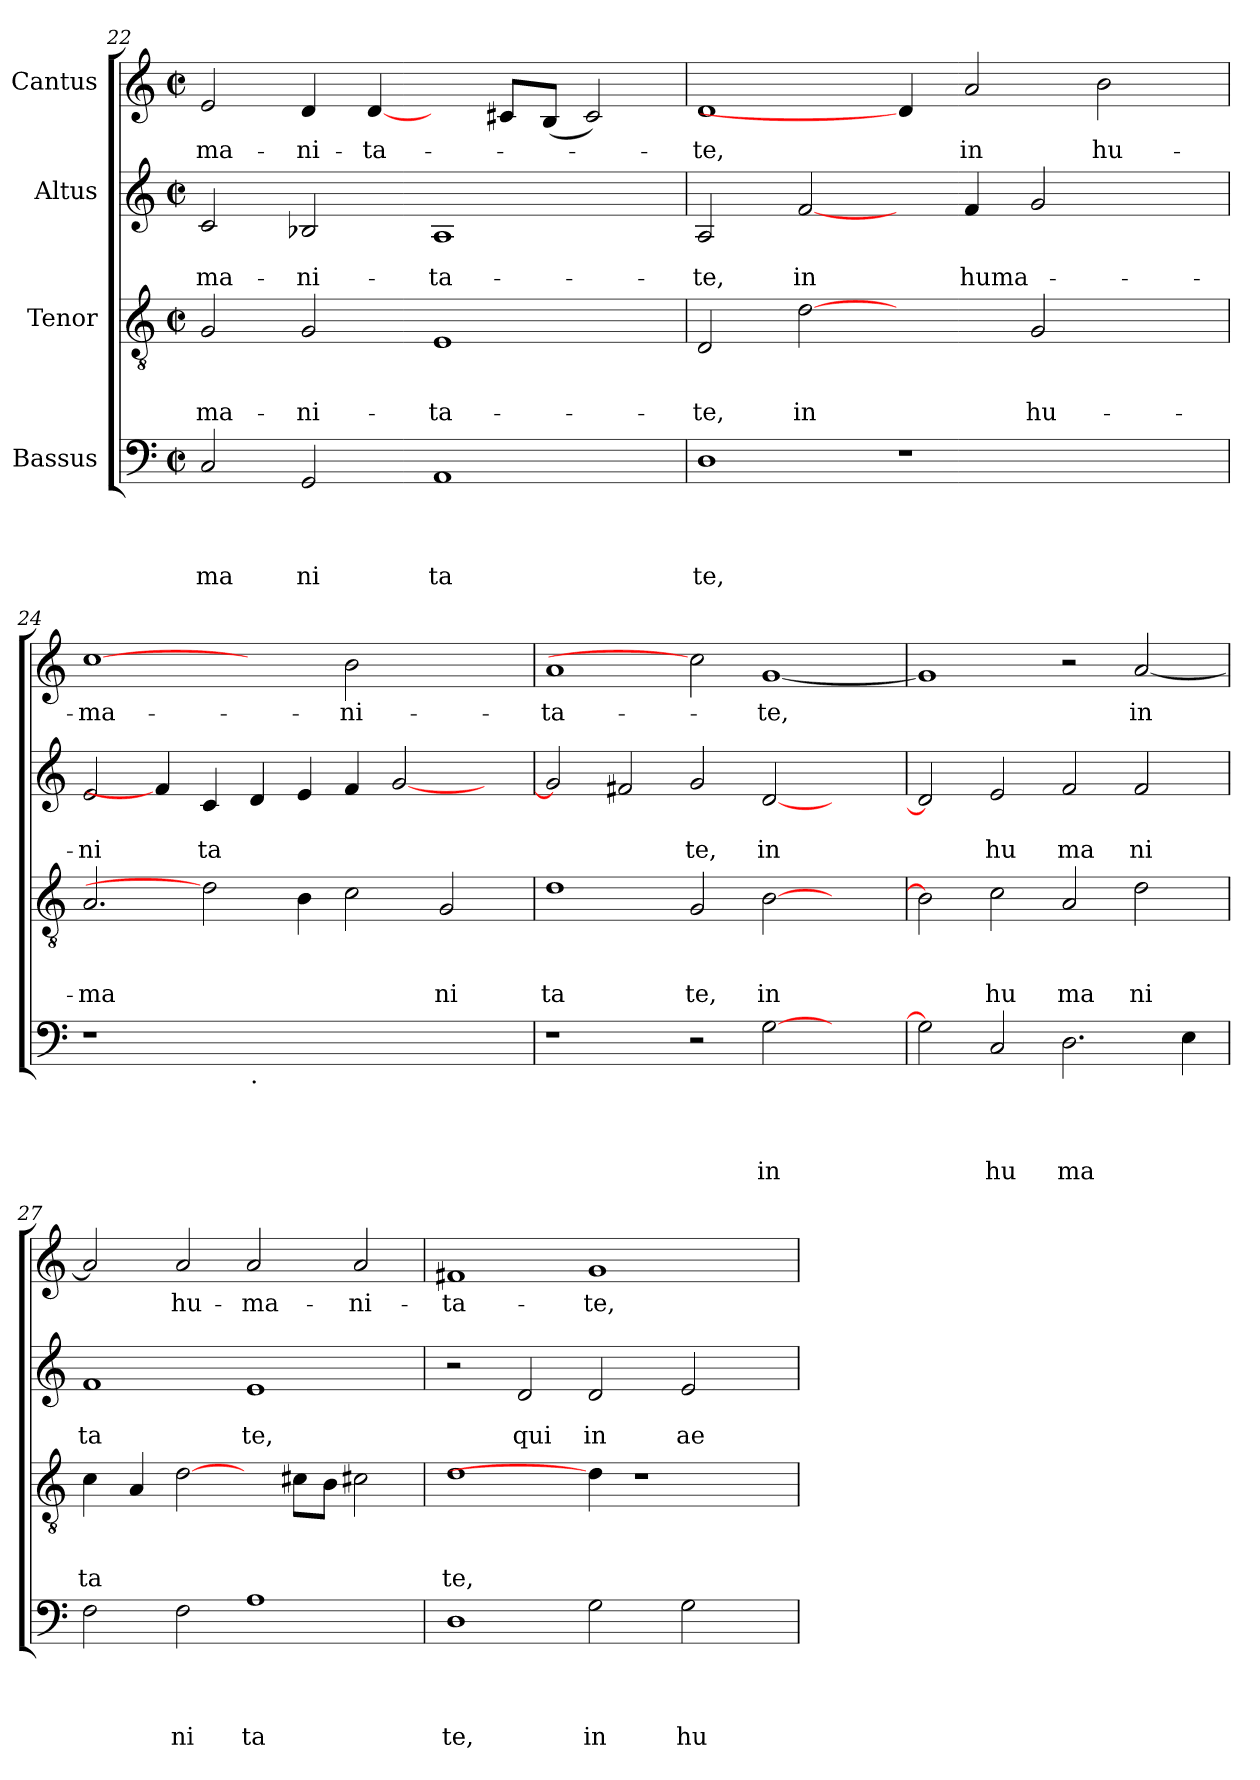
**kern	**text	**text	**text	**text	**kern	**text	**text	**text	**kern	**text	**text	**kern	**text
*part4	*part4	*part4	*part4	*part4	*part3	*part3	*part3	*part3	*part2	*part2	*part2	*part1	*part1
*staff4	*staff4	*staff4	*staff4	*staff4	*staff3	*staff3	*staff3	*staff3	*staff2	*staff2	*staff2	*staff1	*staff1
*I"Bassus	*	*	*	*	*I"Tenor	*	*	*	*I"Altus	*	*	*I"Cantus	*
*clefF4	*	*	*	*	*clefGv2	*	*	*	*clefG2	*	*	*clefG2	*
*k[]	*	*	*	*	*k[]	*	*	*	*k[]	*	*	*k[]	*
*C:	*	*	*	*	*C:	*	*	*	*C:	*	*	*C:	*
*M2/2	*	*	*	*	*M2/2	*	*	*	*M2/2	*	*	*M2/2	*
*met(c|)	*	*	*	*	*met(c|)	*	*	*	*met(c|)	*	*	*met(c|)	*
=22	=22	=22	=22	=22	=22	=22	=22	=22	=22	=22	=22	=22	=22
!	!	!	!	!LO:LY:b	!	!	!	!LO:LY:b	!	!	!LO:LY:b	!	!LO:LY:b
2C/	.	.	.	ma	2G/	.	.	-ma-	2c/	.	-ma-	2e/	-ma-
!	!	!	!	!LO:LY:b	!	!	!	!LO:LY:b	!	!	!LO:LY:b	!	!LO:LY:b
2GG/	.	.	.	ni	2G/	.	.	-ni-	2B-X/	.	-ni-	4d/	-ni-
!	!	!	!	!	!	!	!	!	!	!	!	!	!LO:LY:b
.	.	.	.	.	.	.	.	.	.	.	.	[4d/	-ta-
!	!	!	!	!LO:LY:b	!	!	!	!LO:LY:b	!	!	!LO:LY:b	!	!
1AA	.	.	.	ta	1E	.	.	-ta-	1A	.	-ta-	4ryy	.
.	.	.	.	.	.	.	.	.	.	.	.	8c#/L	.
.	.	.	.	.	.	.	.	.	.	.	.	(8B/J	.
.	.	.	.	.	.	.	.	.	.	.	.	2c#/)	.
=23	=23	=23	=23	=23	=23	=23	=23	=23	=23	=23	=23	=23	=23
!	!	!	!	!LO:LY:b	!	!	!	!LO:LY:b	!	!	!LO:LY:b	!	!LO:LY:b
1D	.	.	.	te,	2D/	.	.	-te,	2A/	.	-te,	1d	-te,
!	!	!	!	!	!	!	!	!LO:LY:b	!	!	!LO:LY:b	!	!
.	.	.	.	.	[2d	.	.	in	[2f/	.	in	.	.
1r	.	.	.	.	2ryy	.	.	.	4ryy	.	.	4d/]	.
!	!	!	!	!	!	!	!	!	!	!	!LO:LY:b	!	!LO:LY:b
.	.	.	.	.	.	.	.	.	4f/	.	huma-	2a/	in
!	!	!	!	!	!	!	!	!LO:LY:b	!	!	!	!	!
.	.	.	.	.	2G/	.	.	hu-	2g/	.	.	.	.
!	!	!	!	!	!	!	!	!	!	!	!	!	!LO:LY:b
.	.	.	.	.	.	.	.	.	.	.	.	2b\	hu-
4ryy	.	.	.	.	4ryy	.	.	.	4ryy	.	.	.	.
!!LO:PB:g=z
=24	=24	=24	=24	=24	=24	=24	=24	=24	=24	=24	=24	=24	=24
!	!	!	!	!	!	!	!	!LO:LY:b	!	!	!LO:LY:b	!	!LO:LY:b
1r	.	.	.	.	2.A/	.	.	-ma	2e/	.	-ni	[1cc	-ma-
.	.	.	.	.	.	.	.	.	4f/]	.	.	.	.
!	!	!	!	!	!	!	!	!	!	!	!LO:LY:b	!	!
.	.	.	.	.	2d]	.	.	.	4c/	.	ta	.	.
!LO:TX:b:t=.	!	!	!	!	!	!	!	!	!	!	!	!	!
1.ryy	.	.	.	.	.	.	.	.	4d/	.	.	2ryy	.
.	.	.	.	.	4B\	.	.	.	4e/	.	.	.	.
!	!	!	!	!	!	!	!	!	!	!	!	!	!LO:LY:b
.	.	.	.	.	2c\	.	.	.	4f/	.	.	2b\	-ni-
.	.	.	.	.	.	.	.	.	[<2g/	.	.	.	.
!	!	!	!	!	!	!	!	!LO:LY:b	!	!	!	!	!
.	.	.	.	.	2G/	.	.	ni	.	.	.	2ryy	.
.	.	.	.	.	.	.	.	.	4ryy	.	.	.	.
=25	=25	=25	=25	=25	=25	=25	=25	=25	=25	=25	=25	=25	=25
!	!	!	!	!	!	!	!	!LO:LY:b	!	!	!	!	!LO:LY:b
1r	.	.	.	.	1d	.	.	ta	2g/]	.	.	1a	-ta-
.	.	.	.	.	.	.	.	.	2f#X/	.	.	.	.
!	!	!	!	!	!	!	!	!LO:LY:b	!	!	!LO:LY:b	!	!
2r	.	.	.	.	2G/	.	.	te,	2g/	.	te,	2cc]	.
!	!	!	!	!LO:LY:b	!	!	!	!LO:LY:b	!	!	!LO:LY:b	!	!LO:LY:b
[>2G\	.	.	.	in	[>2B\	.	.	in	[<2d/	.	in	[<1g	-te,
2ryy	.	.	.	.	2ryy	.	.	.	2ryy	.	.	.	.
=26	=26	=26	=26	=26	=26	=26	=26	=26	=26	=26	=26	=26	=26
2G\]	.	.	.	.	2B\]	.	.	.	2d/]	.	.	1g]	.
!	!	!	!	!LO:LY:b	!	!	!	!LO:LY:b	!	!	!LO:LY:b	!	!
2C/	.	.	.	hu	2c\	.	.	hu	2e/	.	hu	.	.
!	!	!	!	!LO:LY:b	!	!	!	!LO:LY:b	!	!	!LO:LY:b	!	!
2.D\	.	.	.	ma	2A/	.	.	ma	2f/	.	ma	2r	.
!	!	!	!	!	!	!	!	!LO:LY:b	!	!	!LO:LY:b	!	!LO:LY:b
.	.	.	.	.	2d\	.	.	ni	2f/	.	ni	[<2a/	in
4E\	.	.	.	.	.	.	.	.	.	.	.	.	.
=27	=27	=27	=27	=27	=27	=27	=27	=27	=27	=27	=27	=27	=27
!	!	!	!	!	!	!	!	!LO:LY:b	!	!	!LO:LY:b	!	!
2F\	.	.	.	.	4c\	.	.	ta	1f	.	ta	2a/]	.
.	.	.	.	.	4A/	.	.	.	.	.	.	.	.
!	!	!	!	!LO:LY:b	!	!	!	!	!	!	!	!	!LO:LY:b
2F\	.	.	.	ni	[2d\	.	.	.	.	.	.	2a/	hu-
!	!	!	!	!LO:LY:b	!	!	!	!	!	!	!LO:LY:b	!	!LO:LY:b
1A	.	.	.	ta	4ryy	.	.	.	1e	.	te,	2a/	-ma-
.	.	.	.	.	8c#\L	.	.	.	.	.	.	.	.
.	.	.	.	.	8B\J	.	.	.	.	.	.	.	.
!	!	!	!	!	!	!	!	!	!	!	!	!	!LO:LY:b
.	.	.	.	.	2c#X\	.	.	.	.	.	.	2a/	-ni-
=28	=28	=28	=28	=28	=28	=28	=28	=28	=28	=28	=28	=28	=28
!	!	!	!	!LO:LY:b	!	!	!	!LO:LY:b	!	!	!	!	!LO:LY:b
1D	.	.	.	te,	1d	.	.	te,	2r	.	.	1f#X	-ta-
!	!	!	!	!	!	!	!	!	!	!	!LO:LY:b	!	!
.	.	.	.	.	.	.	.	.	2d/	.	qui	.	.
!	!	!	!	!LO:LY:b	!	!	!	!	!	!	!LO:LY:b	!	!LO:LY:b
2G\	.	.	.	in	4d\]	.	.	.	2d/	.	in	1g	-te,
.	.	.	.	.	1r	.	.	.	.	.	.	.	.
!	!	!	!	!LO:LY:b	!	!	!	!	!	!	!LO:LY:b	!	!
2G\	.	.	.	hu	.	.	.	.	2e/	.	ae	.	.
4ryy	.	.	.	.	.	.	.	.	4ryy	.	.	4ryy	.
=	=	=	=	=	=	=	=	=	=	=	=	=	=
*-	*-	*-	*-	*-	*-	*-	*-	*-	*-	*-	*-	*-	*-
